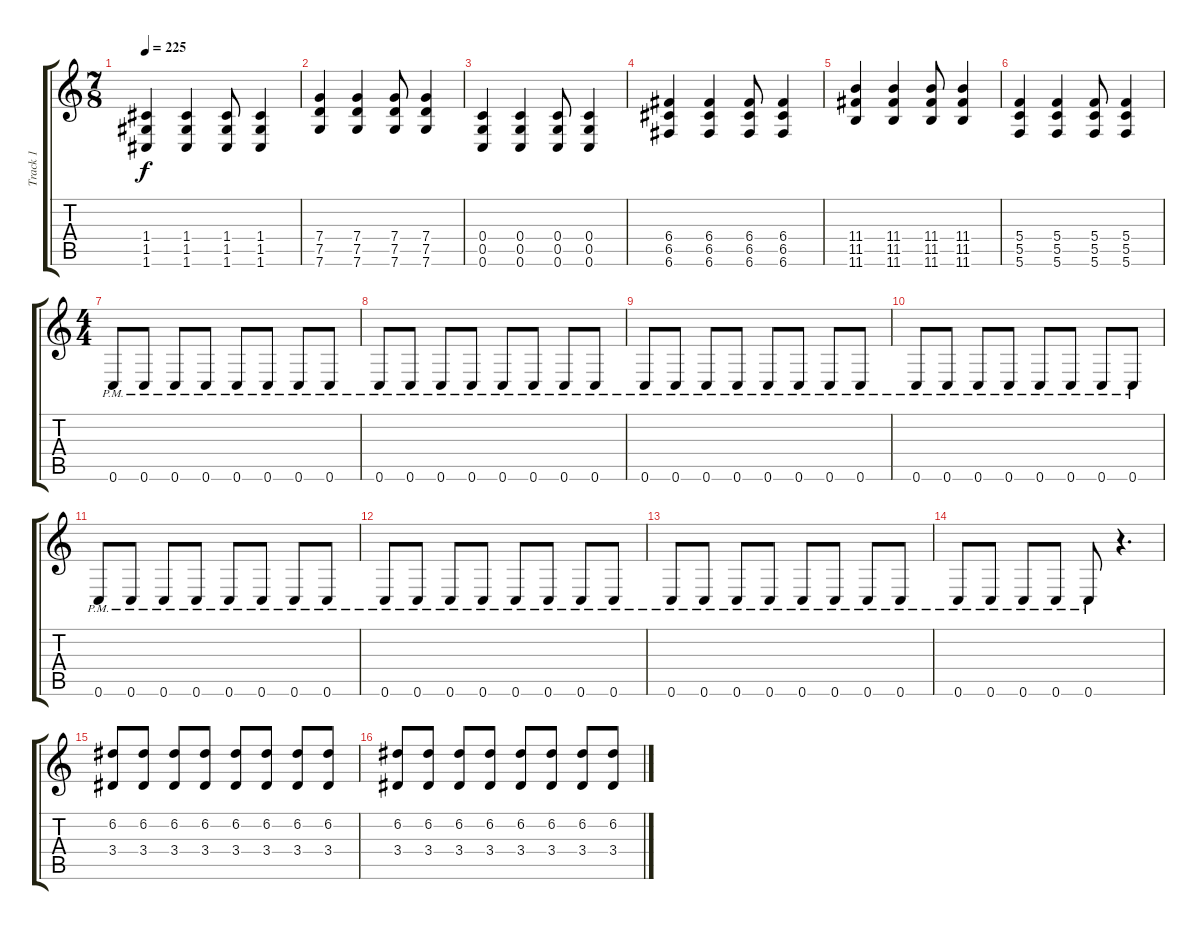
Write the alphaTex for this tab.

\track ("Track 1" "Track 1") {instrument distortionguitar}
\staff {score tabs}
\tuning (D4 A3 F3 C3 G2 C2) {hide}
\ts (7 8)
\tempo 225
\clef g2
\ks c
(1.4 1.5 1.6).4{dy f} (1.4 1.5 1.6).4 (1.4 1.5 1.6).8 (1.4 1.5 1.6).4 |
(7.4 7.5 7.6).4 (7.4 7.5 7.6).4 (7.4 7.5 7.6).8 (7.4 7.5 7.6).4 |
(0.4 0.5 0.6).4 (0.4 0.5 0.6).4 (0.4 0.5 0.6).8 (0.4 0.5 0.6).4 |
(6.4 6.5 6.6).4 (6.4 6.5 6.6).4 (6.4 6.5 6.6).8 (6.4 6.5 6.6).4 |
(11.4 11.5 11.6).4 (11.4 11.5 11.6).4 (11.4 11.5 11.6).8 (11.4 11.5 11.6).4 |
(5.4 5.5 5.6).4 (5.4 5.5 5.6).4 (5.4 5.5 5.6).8 (5.4 5.5 5.6).4 |
\ts (4 4)
0.6{pm}.8 0.6{pm}.8 0.6{pm}.8 0.6{pm}.8 0.6{pm}.8 0.6{pm}.8 0.6{pm}.8 0.6{pm}.8 |
0.6{pm}.8 0.6{pm}.8 0.6{pm}.8 0.6{pm}.8 0.6{pm}.8 0.6{pm}.8 0.6{pm}.8 0.6{pm}.8 |
0.6{pm}.8 0.6{pm}.8 0.6{pm}.8 0.6{pm}.8 0.6{pm}.8 0.6{pm}.8 0.6{pm}.8 0.6{pm}.8 |
0.6{pm}.8 0.6{pm}.8 0.6{pm}.8 0.6{pm}.8 0.6{pm}.8 0.6{pm}.8 0.6{pm}.8 0.6{pm}.8 |
0.6{pm}.8 0.6{pm}.8 0.6{pm}.8 0.6{pm}.8 0.6{pm}.8 0.6{pm}.8 0.6{pm}.8 0.6{pm}.8 |
0.6{pm}.8 0.6{pm}.8 0.6{pm}.8 0.6{pm}.8 0.6{pm}.8 0.6{pm}.8 0.6{pm}.8 0.6{pm}.8 |
0.6{pm}.8 0.6{pm}.8 0.6{pm}.8 0.6{pm}.8 0.6{pm}.8 0.6{pm}.8 0.6{pm}.8 0.6{pm}.8 |
0.6{pm}.8 0.6{pm}.8 0.6{pm}.8 0.6{pm}.8 0.6{pm}.8 r.4{d} |
(6.2 3.4).8 (6.2 3.4).8 (6.2 3.4).8 (6.2 3.4).8 (6.2 3.4).8 (6.2 3.4).8 (6.2 3.4).8 (6.2 3.4).8 |
(6.2 3.4).8 (6.2 3.4).8 (6.2 3.4).8 (6.2 3.4).8 (6.2 3.4).8 (6.2 3.4).8 (6.2 3.4).8 (6.2 3.4).8
